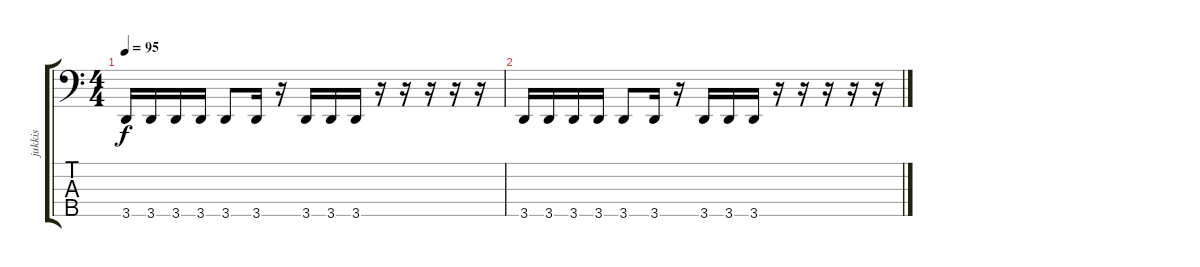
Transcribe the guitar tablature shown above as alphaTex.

\track ("jukkis" "jukkis") {instrument electricbassfinger}
\staff {score tabs}
\tuning (G2 D2 A1 E1 B0) {hide}
\ts (4 4)
\tempo 95
\clef f4
\ks c
3.5.16{dy f} 3.5.16 3.5.16 3.5.16 3.5.8 3.5.16 r.16 3.5.16 3.5.16 3.5.16 r.16 r.16 r.16 r.16 r.16 |
3.5.16 3.5.16 3.5.16 3.5.16 3.5.8 3.5.16 r.16 3.5.16 3.5.16 3.5.16 r.16 r.16 r.16 r.16 r.16
